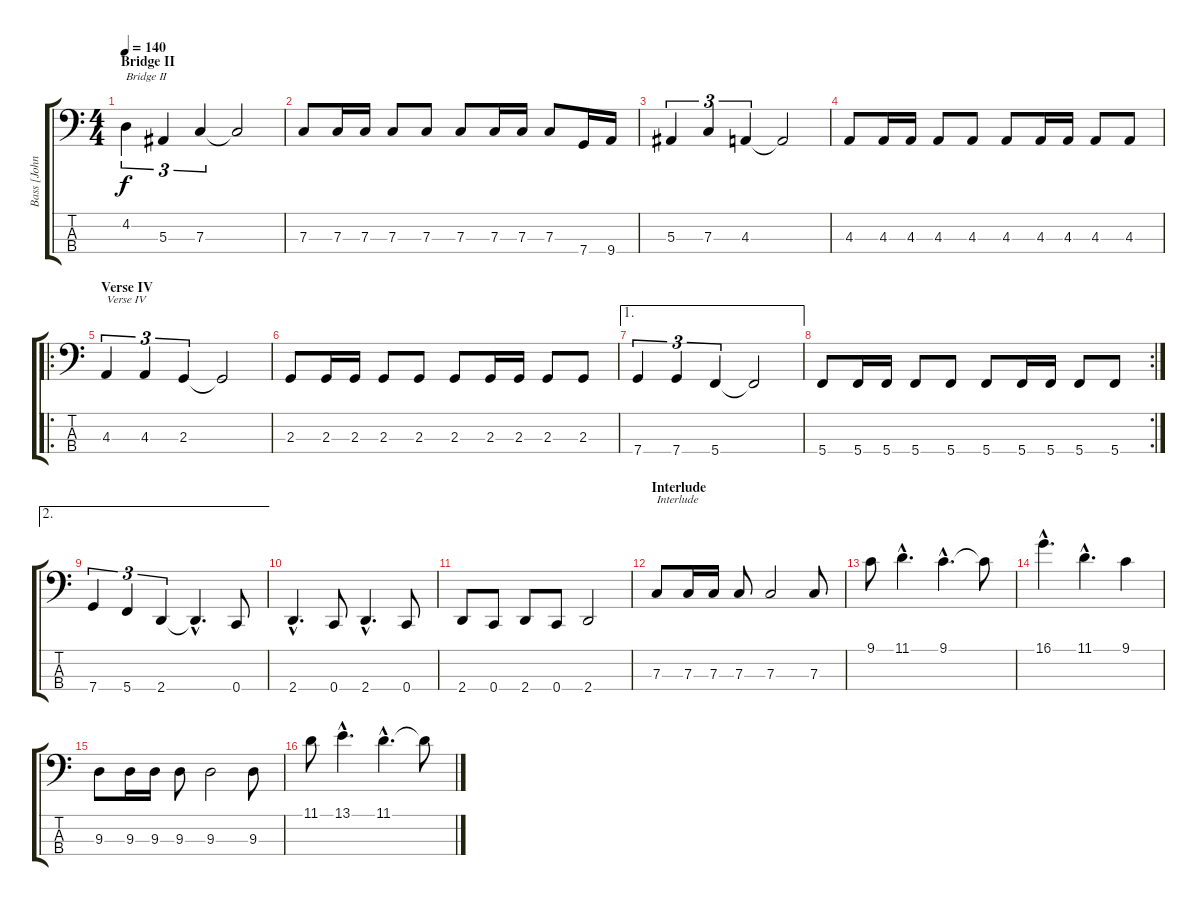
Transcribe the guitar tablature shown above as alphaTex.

\track ("Bass [John Bray]" "Bass [John") {instrument electricbasspick}
\staff {score tabs}
\tuning (Eb2 Bb1 F1 C1) {hide}
\ts (4 4)
\section ("" "Bridge II")
\tempo 140
\clef f4
\ks c
4.2.4{tu (3 2) txt "Bridge II" dy f} 5.3.4{tu (3 2)} 7.3.4{tu (3 2)} 7.3{t}.2 |
7.3.8 7.3.16 7.3.16 7.3.8 7.3.8 7.3.8 7.3.16 7.3.16 7.3.8 7.4.16 9.4.16 |
5.3.4{tu (3 2)} 7.3.4{tu (3 2)} 4.3.4{tu (3 2)} 4.3{t}.2 |
4.3.8 4.3.16 4.3.16 4.3.8 4.3.8 4.3.8 4.3.16 4.3.16 4.3.8 4.3.8 |
\ro
\section ("" "Verse IV")
4.3.4{tu (3 2) txt "Verse IV"} 4.3.4{tu (3 2)} 2.3.4{tu (3 2)} 2.3{t}.2 |
2.3.8 2.3.16 2.3.16 2.3.8 2.3.8 2.3.8 2.3.16 2.3.16 2.3.8 2.3.8 |
\ae 1
7.4.4{tu (3 2)} 7.4.4{tu (3 2)} 5.4.4{tu (3 2)} 5.4{t}.2 |
\rc 2
5.4.8 5.4.16 5.4.16 5.4.8 5.4.8 5.4.8 5.4.16 5.4.16 5.4.8 5.4.8 |
\ae 2
7.4.4{tu (3 2)} 5.4.4{tu (3 2)} 2.4.4{tu (3 2)} 2.4{hac t}.4{d} 0.4.8 |
2.4{hac}.4{d} 0.4.8 2.4{hac}.4{d} 0.4.8 |
2.4.8 0.4.8 2.4.8 0.4.8 2.4.2 |
\section ("" "Interlude")
7.3.8{txt "Interlude"} 7.3.16 7.3.16 7.3.8 7.3.2 7.3.8 |
9.1.8 11.1{hac}.4{d} 9.1{hac}.4{d} 9.1{t}.8 |
16.1{hac}.4{d} 11.1{hac}.4{d} 9.1.4 |
9.3.8 9.3.16 9.3.16 9.3.8 9.3.2 9.3.8 |
11.1.8 13.1{hac}.4{d} 11.1{hac}.4{d} 11.1{t}.8
